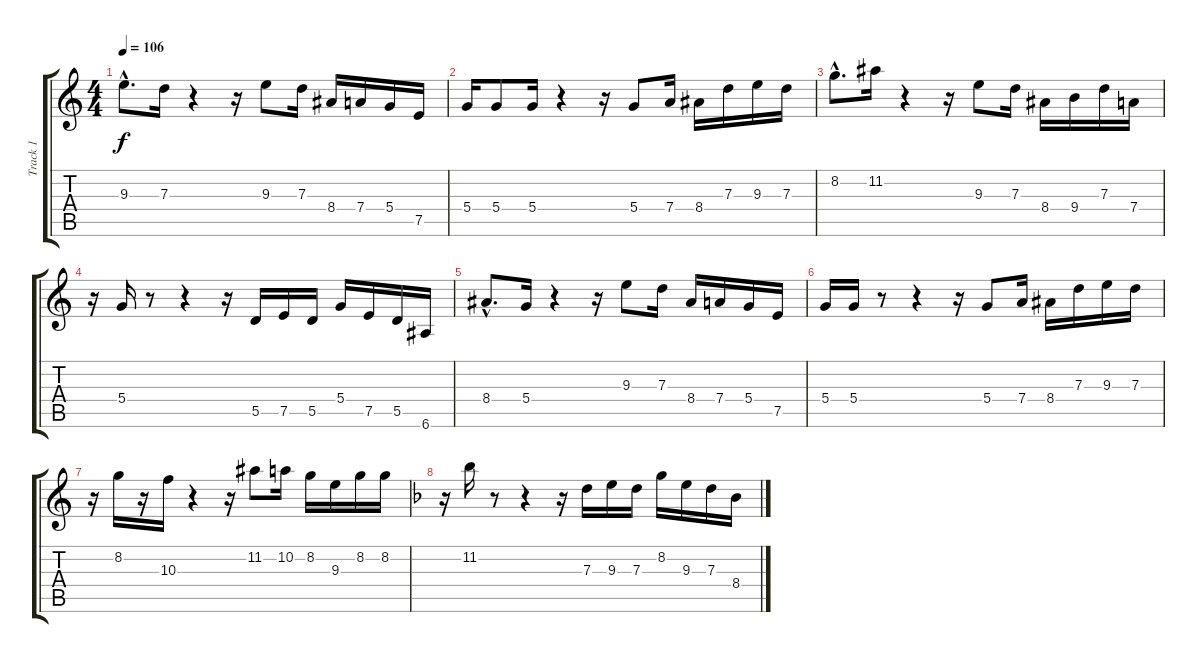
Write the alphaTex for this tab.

\track ("Track 1" "Track 1") {instrument acousticguitarsteel}
\staff {score tabs}
\tuning (E4 B3 G3 D3 A2 E2) {hide}
\ts (4 4)
\tempo 106
\clef g2
\ks c
9.3{hac}.8{d dy f instrument acousticguitarsteel} 7.3.16 r.4 r.16 9.3.8 7.3.16 8.4.16 7.4.16 5.4.16 7.5.16 |
5.4.16 5.4.8 5.4.16 r.4 r.16 5.4.8 7.4.16 8.4.16 7.3.16 9.3.16 7.3.16 |
8.2{hac}.8{d} 11.2.16 r.4 r.16 9.3.8 7.3.16 8.4.16 9.4.16 7.3.16 7.4.16 |
r.16 5.4.16 r.8 r.4 r.16 5.5.16 7.5.16 5.5.16 5.4.16 7.5.16 5.5.16 6.6.16 |
8.4{hac}.8{d} 5.4.16 r.4 r.16 9.3.8 7.3.16 8.4.16 7.4.16 5.4.16 7.5.16 |
5.4.16 5.4.16 r.8 r.4 r.16 5.4.8 7.4.16 8.4.16 7.3.16 9.3.16 7.3.16 |
r.16 8.2.16 r.16 10.3.16 r.4 r.16 11.2.8 10.2.16 8.2.16 9.3.16 8.2.16 8.2.16 |
\ks f
r.16 11.2.16 r.8 r.4 r.16 7.3.16 9.3.16 7.3.16 8.2.16 9.3.16 7.3.16 8.4.16
